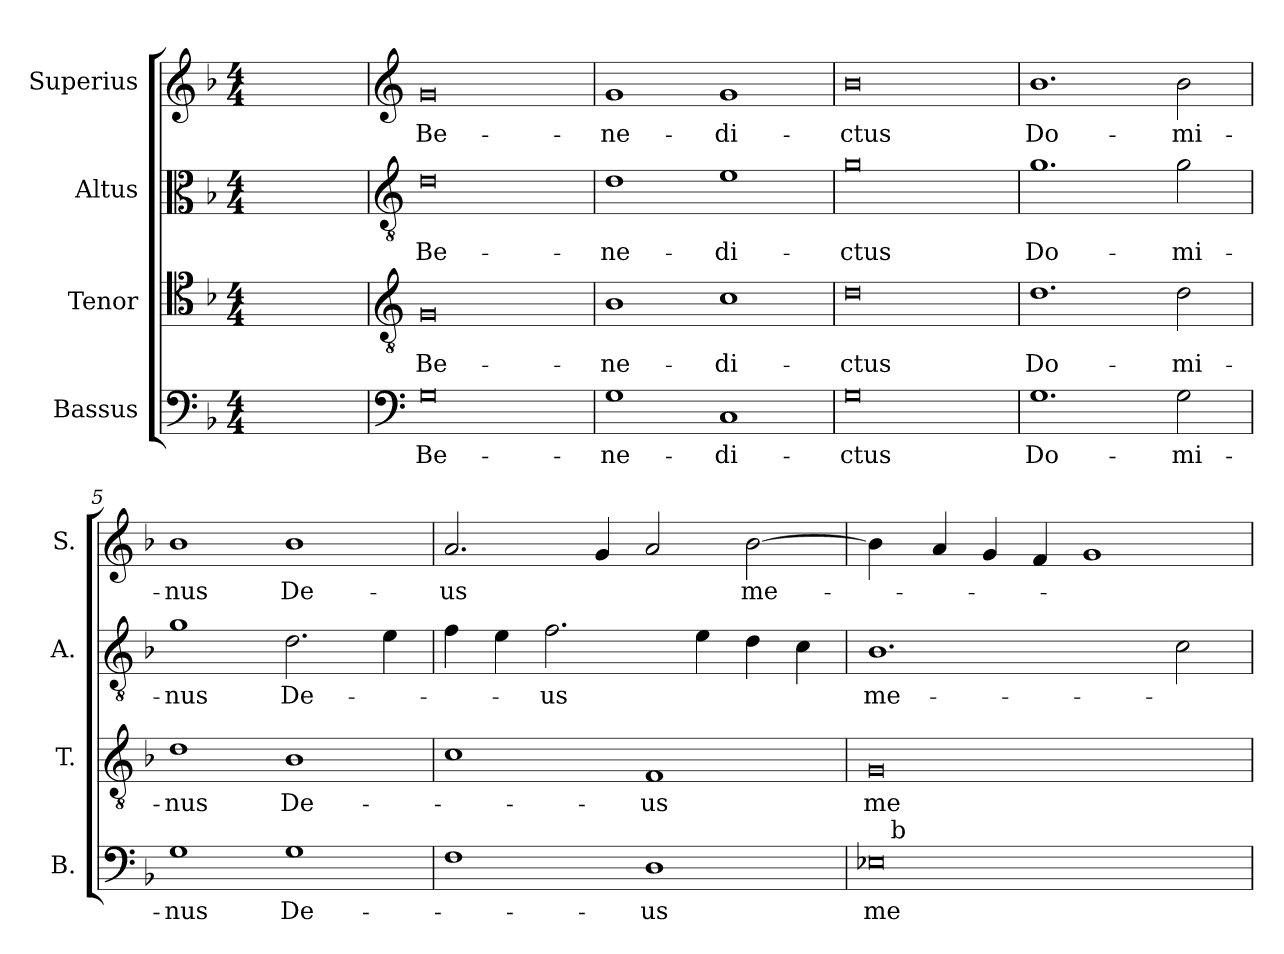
**kern	**text	**kern	**text	**kern	**text	**kern	**text
*part4	*part4	*part3	*part3	*part2	*part2	*part1	*part1
*staff4	*staff4	*staff3	*staff3	*staff2	*staff2	*staff1	*staff1
*I"Bassus	*	*I"Tenor	*	*I"Altus	*	*I"Superius	*
*I'B.	*	*I'T.	*	*I'A.	*	*I'S.	*
!!LO:PB:g=z
*clefF4	*	*clefC4	*	*clefC3	*	*clefG2	*
*	*	*ITrd7c12	*	*ITrd7c12	*	*	*
*k[b-]	*	*k[b-]	*	*k[b-]	*	*k[b-]	*
*F:	*	*F:	*	*F:	*	*F:	*
*M4/4	*	*M4/4	*	*M4/4	*	*M4/4	*
=	=	=	=	=	=	=	=
1ryy	.	1ryy	.	1ryy	.	1ryy	.
=1	=1	=1	=1	=1	=1	=1	=1
*clefF4	*	*clefGv2	*	*clefGv2	*	*clefG2	*
!	!LO:LY:b:color=#000000	!	!	!	!	!	!
!	!	!	!LO:LY:b:color=#000000	!	!	!	!
!	!	!	!	!	!LO:LY:b:color=#000000	!	!
!	!	!	!	!	!	!	!LO:LY:b:color=#000000
0Gi	Be-	0GGi	Be-	0Di	Be-	0gi	Be-
=2	=2	=2	=2	=2	=2	=2	=2
!	!LO:LY:b:color=#000000	!	!	!	!	!	!
!	!	!	!LO:LY:b:color=#000000	!	!	!	!
!	!	!	!	!	!LO:LY:b:color=#000000	!	!
!	!	!	!	!	!	!	!LO:LY:b:color=#000000
1Gi	-ne-	1BB-i	-ne-	1Di	-ne-	1gi	-ne-
!	!LO:LY:b:color=#000000	!	!	!	!	!	!
!	!	!	!LO:LY:b:color=#000000	!	!	!	!
!	!	!	!	!	!LO:LY:b:color=#000000	!	!
!	!	!	!	!	!	!	!LO:LY:b:color=#000000
1Ci	-di-	1Ci	-di-	1Ei	-di-	1gi	-di-
=3	=3	=3	=3	=3	=3	=3	=3
!	!LO:LY:b:color=#000000	!	!	!	!	!	!
!	!	!	!LO:LY:b:color=#000000	!	!	!	!
!	!	!	!	!	!LO:LY:b:color=#000000	!	!
!	!	!	!	!	!	!	!LO:LY:b:color=#000000
0Gi	-ctus	0Di	-ctus	0Gi	-ctus	0b-i	-ctus
=4	=4	=4	=4	=4	=4	=4	=4
!	!LO:LY:b:color=#000000	!	!	!	!	!	!
!	!	!	!LO:LY:b:color=#000000	!	!	!	!
!	!	!	!	!	!LO:LY:b:color=#000000	!	!
!	!	!	!	!	!	!	!LO:LY:b:color=#000000
1.Gi	Do-	1.Di	Do-	1.Gi	Do-	1.b-i	Do-
!	!LO:LY:b:color=#000000	!	!	!	!	!	!
!	!	!	!LO:LY:b:color=#000000	!	!	!	!
!	!	!	!	!	!LO:LY:b:color=#000000	!	!
!	!	!	!	!	!	!	!LO:LY:b:color=#000000
2Gi\	-mi-	2Di\	-mi-	2Gi\	-mi-	2b-i\	-mi-
=5	=5	=5	=5	=5	=5	=5	=5
!	!LO:LY:b:color=#000000	!	!	!	!	!	!
!	!	!	!LO:LY:b:color=#000000	!	!	!	!
!	!	!	!	!	!LO:LY:b:color=#000000	!	!
!	!	!	!	!	!	!	!LO:LY:b:color=#000000
1Gi	-nus	1Di	-nus	1Gi	-nus	1b-i	-nus
!	!LO:LY:b:color=#000000	!	!	!	!	!	!
!	!	!	!LO:LY:b:color=#000000	!	!	!	!
!	!	!	!	!	!LO:LY:b:color=#000000	!	!
!	!	!	!	!	!	!	!LO:LY:b:color=#000000
1Gi	De-	1BB-i	De-	2.Di\	De-	1b-i	De-
.	.	.	.	4Ei\	.	.	.
!!LO:LB:g=z
=6	=6	=6	=6	=6	=6	=6	=6
!	!	!	!	!	!	!	!LO:LY:b:color=#000000
1Fi	.	1Ci	.	4Fi\	.	2.ai/	-us
.	.	.	.	4Ei\	.	.	.
!	!	!	!	!	!LO:LY:b:color=#000000	!	!
.	.	.	.	2.Fi\	-us	.	.
.	.	.	.	.	.	4gi/	.
!	!LO:LY:b:color=#000000	!	!	!	!	!	!
!	!	!	!LO:LY:b:color=#000000	!	!	!	!
1Di	-us	1FFi	-us	.	.	2ai/	.
.	.	.	.	4Ei\	.	.	.
!	!	!	!	!	!	!	!LO:LY:b:color=#000000
.	.	.	.	4Di\	.	[>2b-i\	me-
.	.	.	.	4Ci\	.	.	.
=7	=7	=7	=7	=7	=7	=7	=7
!	!LO:LY:b:color=#000000	!	!	!	!	!	!
!	!	!	!LO:LY:b:color=#000000	!	!	!	!
!	!	!	!	!	!LO:LY:b:color=#000000	!	!
*^	*	*	*	*	*	*	*
0E-i	16ryy	me-	0GGi	me-	1.BB-i	me-	4b-i\]	.
!	!LO:TX:a:t=b	!	!	!	!	!	!	!
.	1ryy	.	.	.	.	.	.	.
.	.	.	.	.	.	.	4ai/	.
.	.	.	.	.	.	.	4gi/	.
.	.	.	.	.	.	.	4fi/	.
.	.	.	.	.	.	.	1gi	.
.	2...ryy	.	.	.	.	.	.	.
.	.	.	.	.	2Ci\	.	.	.
*v	*v	*	*	*	*	*	*	*
=	=	=	=	=	=	=	=
*-	*-	*-	*-	*-	*-	*-	*-
